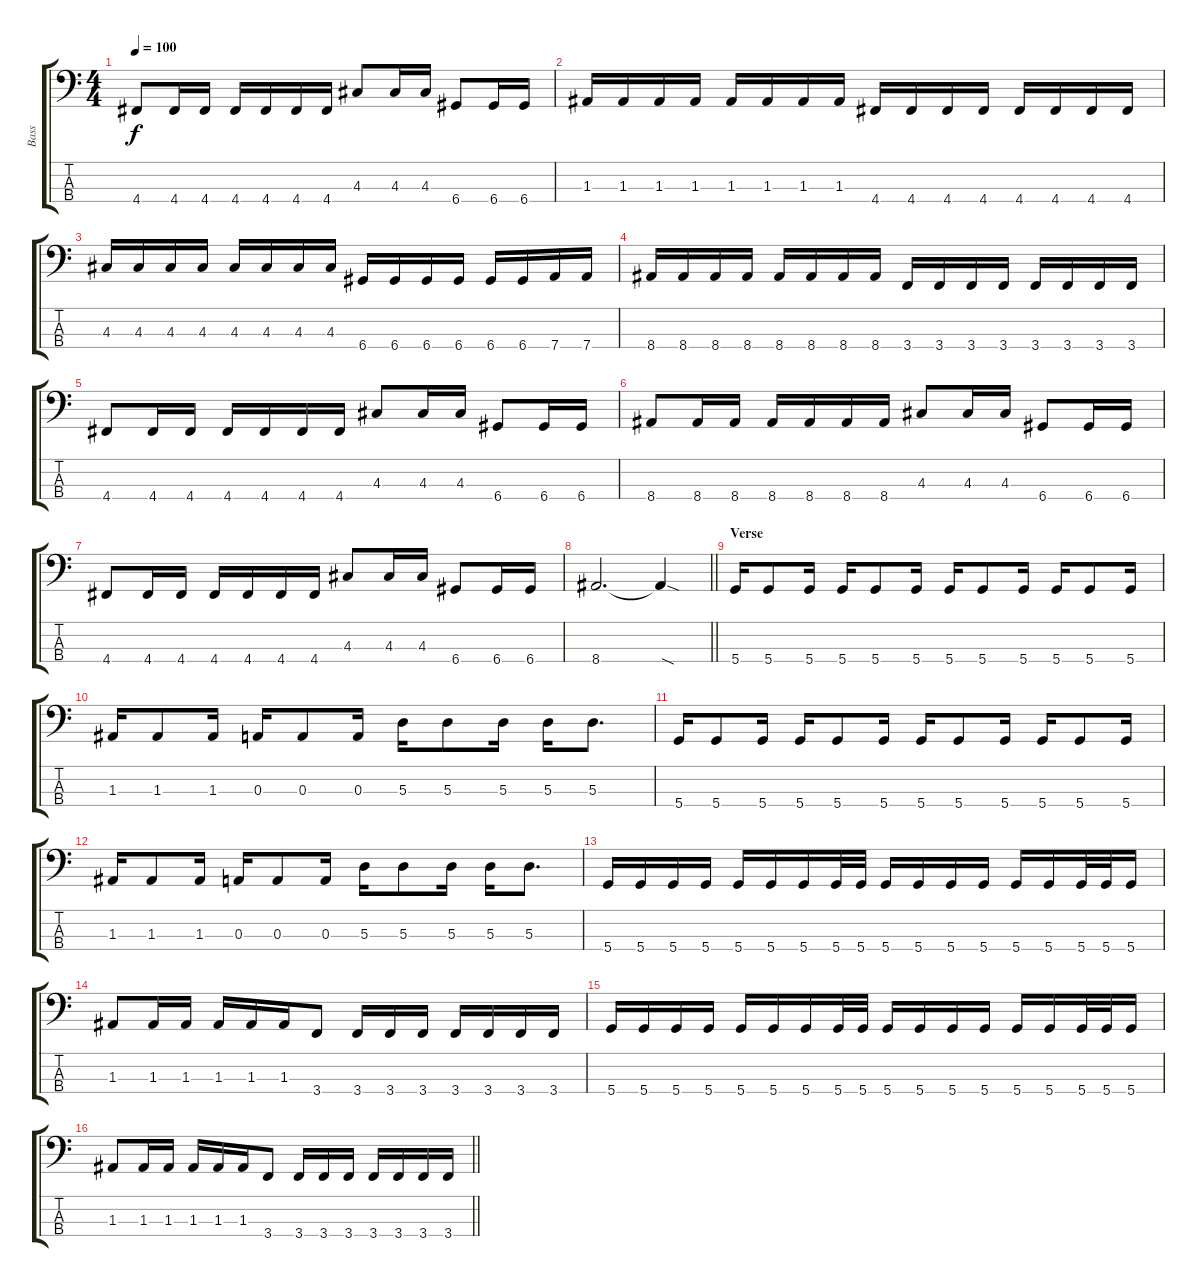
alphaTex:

\track ("Bass" "Bass") {instrument electricbassfinger}
\staff {score tabs}
\tuning (G2 D2 A1 D1) {hide}
\ts (4 4)
\tempo 100
\clef f4
\ks c
4.4.8{dy f} 4.4.16 4.4.16 4.4.16 4.4.16 4.4.16 4.4.16 4.3.8 4.3.16 4.3.16 6.4.8 6.4.16 6.4.16 |
1.3.16 1.3.16 1.3.16 1.3.16 1.3.16 1.3.16 1.3.16 1.3.16 4.4.16 4.4.16 4.4.16 4.4.16 4.4.16 4.4.16 4.4.16 4.4.16 |
4.3.16 4.3.16 4.3.16 4.3.16 4.3.16 4.3.16 4.3.16 4.3.16 6.4.16 6.4.16 6.4.16 6.4.16 6.4.16 6.4.16 7.4.16 7.4.16 |
8.4.16 8.4.16 8.4.16 8.4.16 8.4.16 8.4.16 8.4.16 8.4.16 3.4.16 3.4.16 3.4.16 3.4.16 3.4.16 3.4.16 3.4.16 3.4.16 |
4.4.8 4.4.16 4.4.16 4.4.16 4.4.16 4.4.16 4.4.16 4.3.8 4.3.16 4.3.16 6.4.8 6.4.16 6.4.16 |
8.4.8 8.4.16 8.4.16 8.4.16 8.4.16 8.4.16 8.4.16 4.3.8 4.3.16 4.3.16 6.4.8 6.4.16 6.4.16 |
4.4.8 4.4.16 4.4.16 4.4.16 4.4.16 4.4.16 4.4.16 4.3.8 4.3.16 4.3.16 6.4.8 6.4.16 6.4.16 |
\barLineRight lightlight
8.4.2{d} 8.4{sod t}.4 |
\section ("" "Verse")
5.4.16 5.4.8 5.4.16 5.4.16 5.4.8 5.4.16 5.4.16 5.4.8 5.4.16 5.4.16 5.4.8 5.4.16 |
1.3.16 1.3.8 1.3.16 0.3.16 0.3.8 0.3.16 5.3.16 5.3.8 5.3.16 5.3.16 5.3.8{d} |
5.4.16 5.4.8 5.4.16 5.4.16 5.4.8 5.4.16 5.4.16 5.4.8 5.4.16 5.4.16 5.4.8 5.4.16 |
1.3.16 1.3.8 1.3.16 0.3.16 0.3.8 0.3.16 5.3.16 5.3.8 5.3.16 5.3.16 5.3.8{d} |
5.4.16 5.4.16 5.4.16 5.4.16 5.4.16 5.4.16 5.4.16 5.4.32 5.4.32 5.4.16 5.4.16 5.4.16 5.4.16 5.4.16 5.4.16 5.4.32 5.4.32 5.4.16 |
1.3.8 1.3.16 1.3.16 1.3.16 1.3.16 1.3.16 3.4.8 3.4.16 3.4.16 3.4.16 3.4.16 3.4.16 3.4.16 3.4.16 |
5.4.16 5.4.16 5.4.16 5.4.16 5.4.16 5.4.16 5.4.16 5.4.32 5.4.32 5.4.16 5.4.16 5.4.16 5.4.16 5.4.16 5.4.16 5.4.32 5.4.32 5.4.16 |
\barLineRight lightlight
1.3.8 1.3.16 1.3.16 1.3.16 1.3.16 1.3.16 3.4.8 3.4.16 3.4.16 3.4.16 3.4.16 3.4.16 3.4.16 3.4.16
